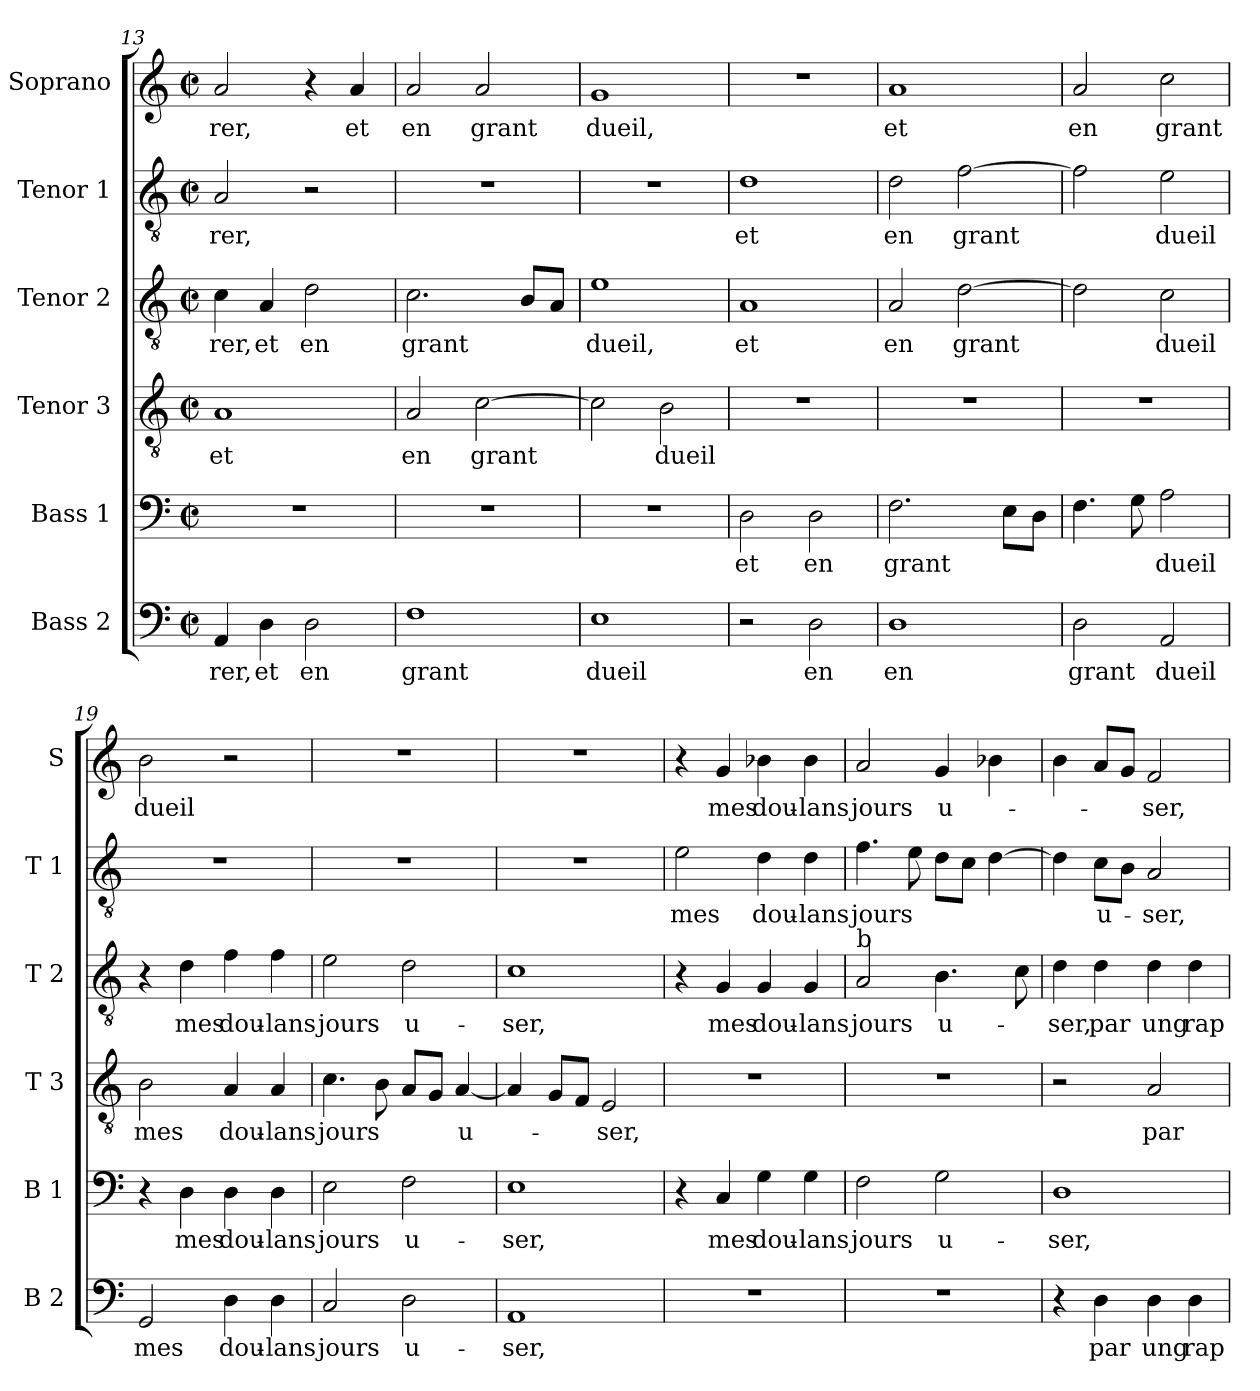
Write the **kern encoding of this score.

**kern	**text	**kern	**text	**kern	**text	**kern	**text	**kern	**text	**kern	**text
*part6	*part6	*part5	*part5	*part4	*part4	*part3	*part3	*part2	*part2	*part1	*part1
*staff6	*staff6	*staff5	*staff5	*staff4	*staff4	*staff3	*staff3	*staff2	*staff2	*staff1	*staff1
*I"Bass 2	*	*I"Bass 1	*	*I"Tenor 3	*	*I"Tenor 2	*	*I"Tenor 1	*	*I"Soprano	*
*I'B 2	*	*I'B 1	*	*I'T 3	*	*I'T 2	*	*I'T 1	*	*I'S	*
*clefF4	*	*clefF4	*	*clefGv2	*	*clefGv2	*	*clefGv2	*	*clefG2	*
*k[]	*	*k[]	*	*k[]	*	*k[]	*	*k[]	*	*k[]	*
*M2/2	*	*M2/2	*	*M2/2	*	*M2/2	*	*M2/2	*	*M2/2	*
*met(c|)	*	*met(c|)	*	*met(c|)	*	*met(c|)	*	*met(c|)	*	*met(c|)	*
=13	=13	=13	=13	=13	=13	=13	=13	=13	=13	=13	=13
!	!LO:LY:b	!	!	!	!LO:LY:b	!	!LO:LY:b	!	!LO:LY:b	!	!LO:LY:b
4AA/	-rer,	1r	.	1A	et	4c\	-rer,	2A/	-rer,	2a/	-rer,
!	!LO:LY:b	!	!	!	!	!	!LO:LY:b	!	!	!	!
4D\	et	.	.	.	.	4A/	et	.	.	.	.
!	!LO:LY:b	!	!	!	!	!	!LO:LY:b	!	!	!	!
2D\	en	.	.	.	.	2d\	en	2r	.	4r	.
!	!	!	!	!	!	!	!	!	!	!	!LO:LY:b
.	.	.	.	.	.	.	.	.	.	4a/	et
=14	=14	=14	=14	=14	=14	=14	=14	=14	=14	=14	=14
!	!LO:LY:b	!	!	!	!LO:LY:b	!	!LO:LY:b	!	!	!	!LO:LY:b
1F	grant	1r	.	2A/	en	2.c\	grant	1r	.	2a/	en
!	!	!	!	!	!LO:LY:b	!	!	!	!	!	!LO:LY:b
.	.	.	.	[2c\	grant	.	.	.	.	2a/	grant
.	.	.	.	.	.	8B/L	.	.	.	.	.
.	.	.	.	.	.	8A/J	.	.	.	.	.
=15	=15	=15	=15	=15	=15	=15	=15	=15	=15	=15	=15
!	!LO:LY:b	!	!	!	!	!	!LO:LY:b	!	!	!	!LO:LY:b
1E	dueil	1r	.	2c\]	.	1e	dueil,	1r	.	1g	dueil,
!	!	!	!	!	!LO:LY:b	!	!	!	!	!	!
.	.	.	.	2B\	dueil	.	.	.	.	.	.
=16	=16	=16	=16	=16	=16	=16	=16	=16	=16	=16	=16
!	!	!	!LO:LY:b	!	!	!	!LO:LY:b	!	!LO:LY:b	!	!
2r	.	2D\	et	1r	.	1A	et	1d	et	1r	.
!	!LO:LY:b	!	!LO:LY:b	!	!	!	!	!	!	!	!
2D\	en	2D\	en	.	.	.	.	.	.	.	.
=17	=17	=17	=17	=17	=17	=17	=17	=17	=17	=17	=17
!	!LO:LY:b	!	!LO:LY:b	!	!	!	!LO:LY:b	!	!LO:LY:b	!	!LO:LY:b
1D	en	2.F\	grant	1r	.	2A/	en	2d\	en	1a	et
!	!	!	!	!	!	!	!LO:LY:b	!	!LO:LY:b	!	!
.	.	.	.	.	.	[2d\	grant	[2f\	grant	.	.
.	.	8E\L	.	.	.	.	.	.	.	.	.
.	.	8D\J	.	.	.	.	.	.	.	.	.
!!LO:LB:g=z
=18	=18	=18	=18	=18	=18	=18	=18	=18	=18	=18	=18
!	!LO:LY:b	!	!	!	!	!	!	!	!	!	!LO:LY:b
2D\	grant	4.F\	.	1r	.	2d\]	.	2f\]	.	2a/	en
.	.	8G\	.	.	.	.	.	.	.	.	.
!	!LO:LY:b	!	!LO:LY:b	!	!	!	!LO:LY:b	!	!LO:LY:b	!	!LO:LY:b
2AA/	dueil	2A\	dueil	.	.	2c\	dueil	2e\	dueil	2cc\	grant
=19	=19	=19	=19	=19	=19	=19	=19	=19	=19	=19	=19
!	!LO:LY:b	!	!	!	!LO:LY:b	!	!	!	!	!	!LO:LY:b
2GG/	mes	4r	.	2B\	mes	4r	.	1r	.	2b\	dueil
!	!	!	!LO:LY:b	!	!	!	!LO:LY:b	!	!	!	!
.	.	4D\	mes	.	.	4d\	mes	.	.	.	.
!	!LO:LY:b	!	!LO:LY:b	!	!LO:LY:b	!	!LO:LY:b	!	!	!	!
4D\	dou-	4D\	dou-	4A/	dou-	4f\	dou-	.	.	2r	.
!	!LO:LY:b	!	!LO:LY:b	!	!LO:LY:b	!	!LO:LY:b	!	!	!	!
4D\	-lans	4D\	-lans	4A/	-lans	4f\	-lans	.	.	.	.
=20	=20	=20	=20	=20	=20	=20	=20	=20	=20	=20	=20
!	!LO:LY:b	!	!LO:LY:b	!	!LO:LY:b	!	!LO:LY:b	!	!	!	!
2C/	jours	2E\	jours	4.c\	jours	2e\	jours	1r	.	1r	.
.	.	.	.	8B\	.	.	.	.	.	.	.
!	!LO:LY:b	!	!LO:LY:b	!	!	!	!LO:LY:b	!	!	!	!
2D\	u-	2F\	u-	8A/L	.	2d\	u-	.	.	.	.
.	.	.	.	8G/J	.	.	.	.	.	.	.
!	!	!	!	!	!LO:LY:b	!	!	!	!	!	!
.	.	.	.	[4A/	u-	.	.	.	.	.	.
=21	=21	=21	=21	=21	=21	=21	=21	=21	=21	=21	=21
!	!LO:LY:b	!	!LO:LY:b	!	!	!	!LO:LY:b	!	!	!	!
1AA	-ser,	1E	-ser,	4A/]	.	1c	-ser,	1r	.	1r	.
.	.	.	.	8G/L	.	.	.	.	.	.	.
.	.	.	.	8F/J	.	.	.	.	.	.	.
!	!	!	!	!	!LO:LY:b	!	!	!	!	!	!
.	.	.	.	2E/	-ser,	.	.	.	.	.	.
=22	=22	=22	=22	=22	=22	=22	=22	=22	=22	=22	=22
!	!	!	!	!	!	!	!	!	!LO:LY:b	!	!
1r	.	4r	.	1r	.	4r	.	2e\	mes	4r	.
!	!	!	!LO:LY:b	!	!	!	!LO:LY:b	!	!	!	!LO:LY:b
.	.	4C/	mes	.	.	4G/	mes	.	.	4g/	mes
!	!	!	!LO:LY:b	!	!	!	!LO:LY:b	!	!LO:LY:b	!	!LO:LY:b
.	.	4G\	dou-	.	.	4G/	dou-	4d\	dou-	4b-X\	dou-
!	!	!	!LO:LY:b	!	!	!	!LO:LY:b	!	!LO:LY:b	!	!LO:LY:b
.	.	4G\	-lans	.	.	4G/	-lans	4d\	-lans	4b-\	-lans
=23	=23	=23	=23	=23	=23	=23	=23	=23	=23	=23	=23
!	!	!	!	!	!	!LO:TX:a:t=b	!	!	!	!	!
!	!	!	!LO:LY:b	!	!	!	!LO:LY:b	!	!LO:LY:b	!	!LO:LY:b
1r	.	2F\	jours	1r	.	2A/	jours	4.f\	jours	2a/	jours
.	.	.	.	.	.	.	.	8e\	.	.	.
!	!	!	!LO:LY:b	!	!	!	!LO:LY:b	!	!	!	!LO:LY:b
.	.	2G\	u-	.	.	4.B\	u-	8d\L	.	4g/	u-
.	.	.	.	.	.	.	.	8c\J	.	.	.
.	.	.	.	.	.	.	.	[4d\	.	4b-X\	.
.	.	.	.	.	.	8c\	.	.	.	.	.
!!LO:PB:g=z
=24	=24	=24	=24	=24	=24	=24	=24	=24	=24	=24	=24
!	!	!	!LO:LY:b	!	!	!	!LO:LY:b	!	!	!	!
4r	.	1D	-ser,	2r	.	4d\	-ser,	4d\]	.	4b\	.
!	!LO:LY:b	!	!	!	!	!	!LO:LY:b	!	!LO:LY:b	!	!
4D\	par	.	.	.	.	4d\	par	8c\L	u-	8a/L	.
.	.	.	.	.	.	.	.	8B\J	.	8g/J	.
!	!LO:LY:b	!	!	!	!LO:LY:b	!	!LO:LY:b	!	!LO:LY:b	!	!LO:LY:b
4D\	ung	.	.	2A/	par	4d\	ung	2A/	-ser,	2f/	-ser,
!	!LO:LY:b	!	!	!	!	!	!LO:LY:b	!	!	!	!
4D\	rap	.	.	.	.	4d\	rap-	.	.	.	.
=	=	=	=	=	=	=	=	=	=	=	=
*-	*-	*-	*-	*-	*-	*-	*-	*-	*-	*-	*-
